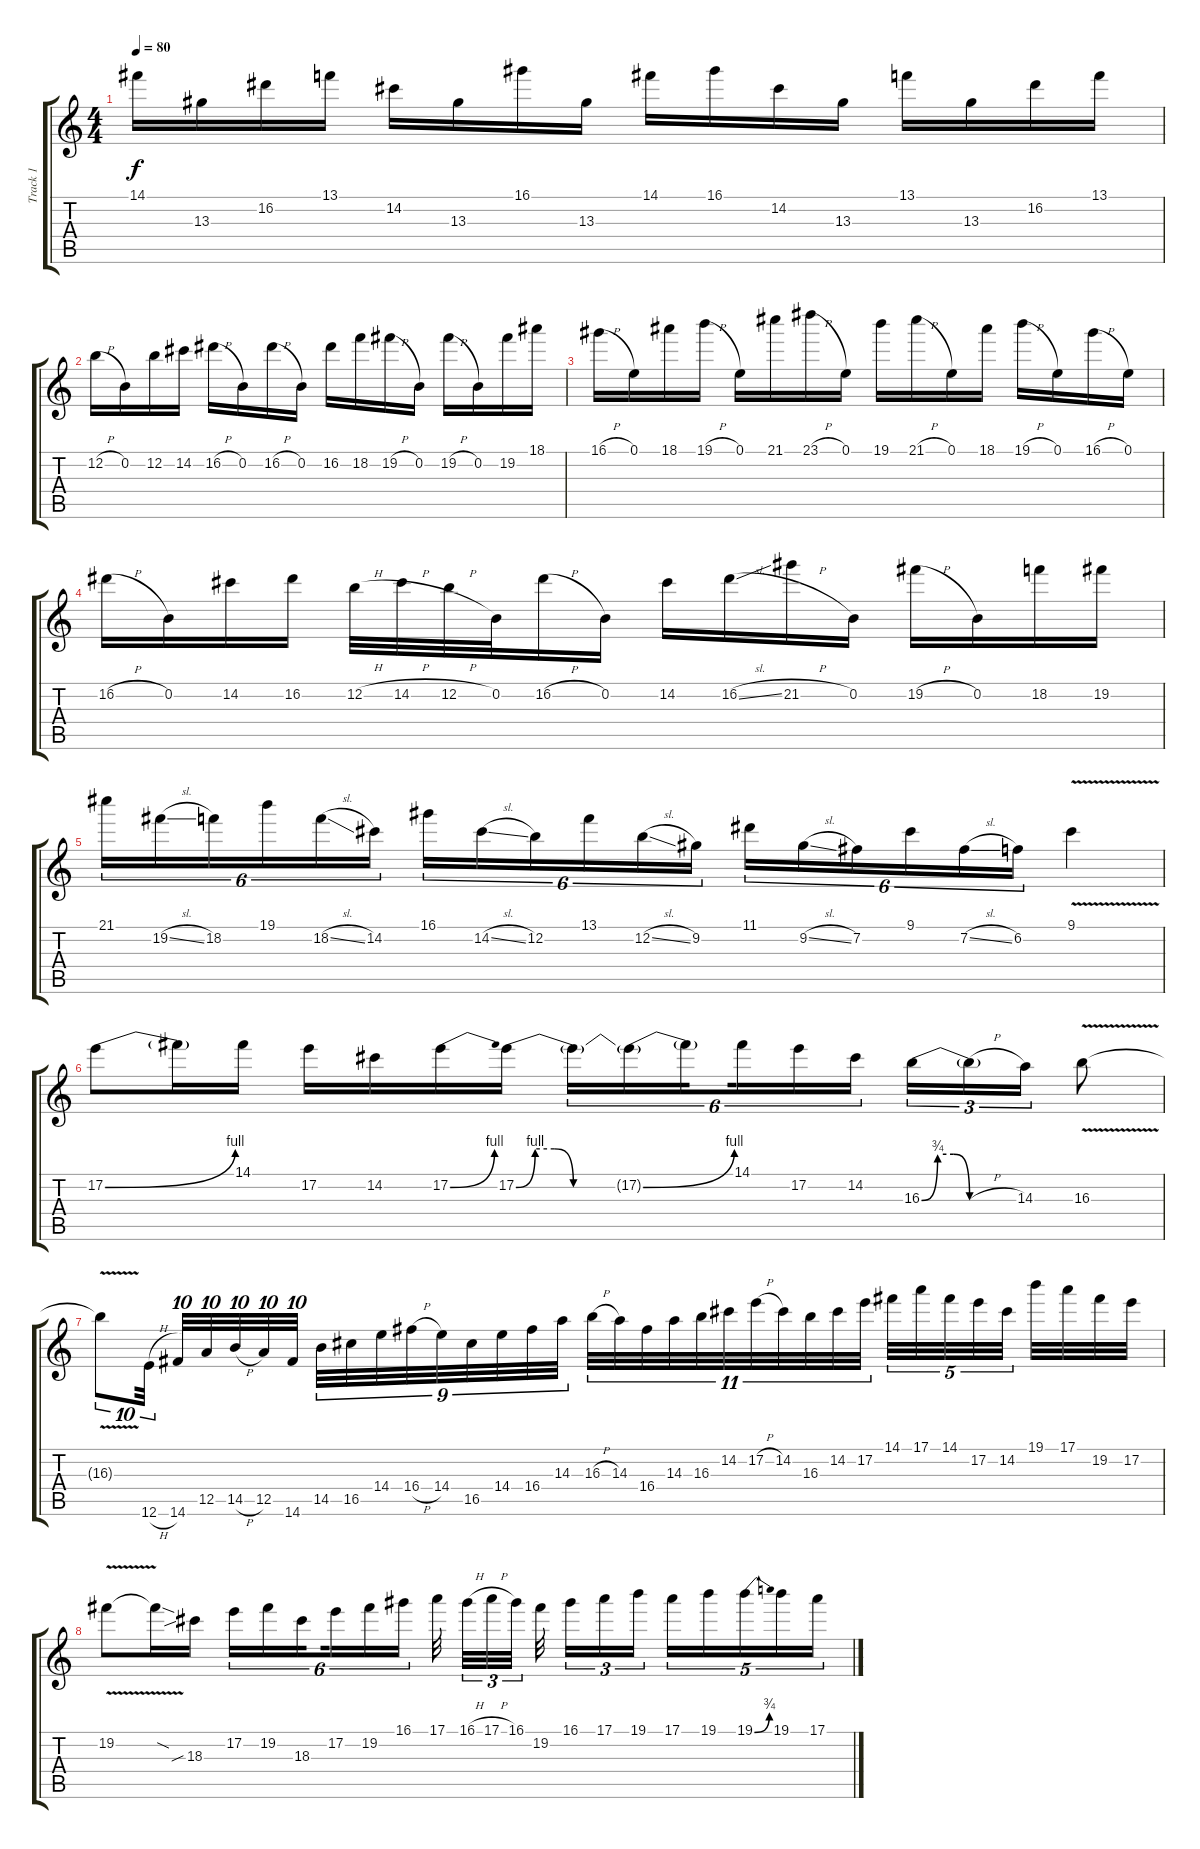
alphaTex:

\track ("Track 1" "Track 1") {instrument distortionguitar}
\staff {score tabs}
\tuning (E4 B3 G3 D3 A2 E2) {hide}
\ts (4 4)
\tempo 80
\clef g2
\ks c
14.1.16{dy f} 13.3.16 16.2.16 13.1.16 14.2.16 13.3.16 16.1.16 13.3.16 14.1.16 16.1.16 14.2.16 13.3.16 13.1.16 13.3.16 16.2.16 13.1.16 |
12.2{h}.16 0.2.16 12.2.16 14.2.16 16.2{h}.16 0.2.16 16.2{h}.16 0.2.16 16.2.16 18.2.16 19.2{h}.16 0.2.16 19.2{h}.16 0.2.16 19.2.16 18.1.16 |
16.1{h}.16 0.1.16 18.1.16 19.1{h}.16 0.1.16 21.1.16 23.1{h}.16 0.1.16 19.1.16 21.1{h}.16 0.1.16 18.1.16 19.1{h}.16 0.1.16 16.1{h}.16 0.1.16 |
16.2{h}.16 0.2.16 14.2.16 16.2.16 12.2{h}.32 14.2{h}.32 12.2{h}.32 0.2.32 16.2{h}.16 0.2.16 14.2.16 16.2{sl}.16 21.2{h}.16 0.2.16 19.2{h}.16 0.2.16 18.2.16 19.2.16 |
21.1.16{tu (6 4)} 19.2{sl}.16{tu (6 4)} 18.2.16{tu (6 4)} 19.1.16{tu (6 4)} 18.2{sl}.16{tu (6 4)} 14.2.16{tu (6 4)} 16.1.16{tu (6 4)} 14.2{sl}.16{tu (6 4)} 12.2.16{tu (6 4)} 13.1.16{tu (6 4)} 12.2{sl}.16{tu (6 4)} 9.2.16{tu (6 4)} 11.1.16{tu (6 4)} 9.2{sl}.16{tu (6 4)} 7.2.16{tu (6 4)} 9.1.16{tu (6 4)} 7.2{sl}.16{tu (6 4)} 6.2.16{tu (6 4)} 9.1{v}.4 |
17.2{be (bend 0 0 60 4)}.8 17.2{t}.16 14.1.16 17.2.16 14.2.16 17.2{be (bend 0 0 60 4)}.16 17.2{be (custom 0 0 10 4 20 4 30 0 60 0)}.16 17.2{t}.16{tu (6 4)} 17.2{be (bend 0 0 60 4) t}.16{tu (6 4)} 17.2{t}.16{tu (6 4) beam splitsecondary} 14.1.16{tu (6 4)} 17.2.16{tu (6 4)} 14.2.16{tu (6 4)} 16.3{be (custom 0 0 10 3 20 3 30 0 60 0)}.16{tu (3 2)} 16.3{h t}.16{tu (3 2)} 14.3.16{tu (3 2)} 16.3{v}.8 |
16.3{t}.8{tu (10 8)} 12.6{h}.32{tu (10 8)} 14.6.32{tu (10 8)} 12.5.32{tu (10 8)} 14.5{h}.32{tu (10 8)} 12.5.32{tu (10 8)} 14.6.32{tu (10 8)} 14.5.32{tu (9 8)} 16.5.32{tu (9 8)} 14.4.32{tu (9 8)} 16.4{h}.32{tu (9 8)} 14.4.32{tu (9 8)} 16.5.32{tu (9 8)} 14.4.32{tu (9 8)} 16.4.32{tu (9 8)} 14.3.32{tu (9 8)} 16.3{h}.32{tu (11 8)} 14.3.32{tu (11 8)} 16.4.32{tu (11 8)} 14.3.32{tu (11 8)} 16.3.32{tu (11 8)} 14.2.32{tu (11 8)} 17.2{h}.32{tu (11 8)} 14.2.32{tu (11 8)} 16.3.32{tu (11 8)} 14.2.32{tu (11 8)} 17.2.32{tu (11 8)} 14.1.32{tu (5 4)} 17.1.32{tu (5 4)} 14.1.32{tu (5 4)} 17.2.32{tu (5 4)} 14.2.32{tu (5 4) beam splitsecondary} 19.1.32 17.1.32 19.2.32 17.2.32 |
19.2{v}.8{txt ""} 19.2{sod t}.16 18.3{sib}.16 17.2.16{tu (6 4)} 19.2.16{tu (6 4)} 18.3.16{tu (6 4) beam splitsecondary} 17.2.16{tu (6 4)} 19.2.16{tu (6 4)} 16.1.16{tu (6 4)} 17.1.32{beam splitsecondary} 16.1{h}.32{tu (3 2)} 17.1{h}.32{tu (3 2)} 16.1.32{tu (3 2) beam splitsecondary} 19.2.32{beam splitsecondary} 16.1.16{tu (3 2)} 17.1.16{tu (3 2)} 19.1.16{tu (3 2)} 17.1.16{tu (5 4)} 19.1.16{tu (5 4)} 19.1{be (bend 0 0 60 3)}.16{tu (5 4)} 19.1.16{tu (5 4)} 17.1.16{tu (5 4)}
